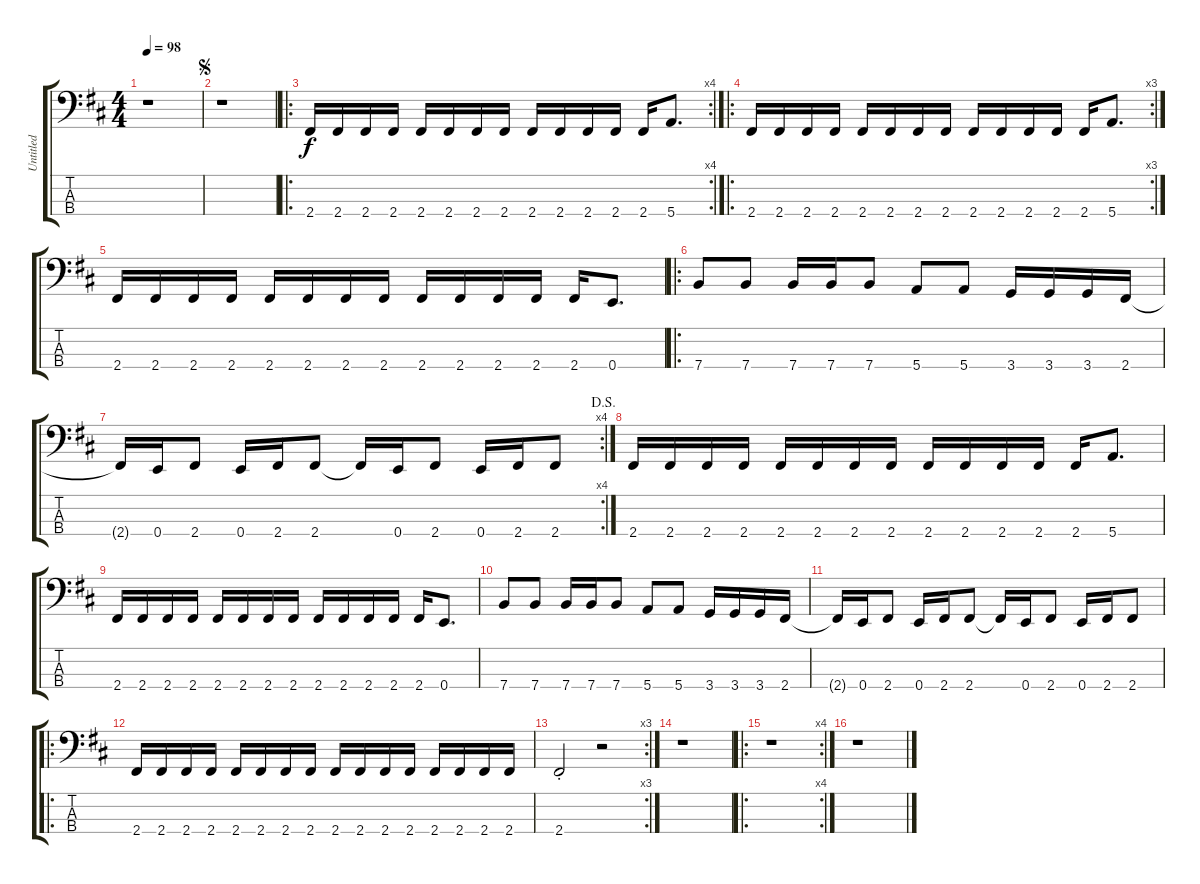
\track ("Untitled" "Untitled") {instrument electricbasspick}
\staff {score tabs}
\tuning (G2 D2 A1 E1) {hide}
\ts (4 4)
\tempo 98
\clef f4
\ks d
r.1{dy f instrument electricbasspick} |
\jump segno
r.1 |
\ro
\rc 4
2.4.16 2.4.16 2.4.16 2.4.16 2.4.16 2.4.16 2.4.16 2.4.16 2.4.16 2.4.16 2.4.16 2.4.16 2.4.16 5.4.8{d} |
\ro
\rc 3
2.4.16 2.4.16 2.4.16 2.4.16 2.4.16 2.4.16 2.4.16 2.4.16 2.4.16 2.4.16 2.4.16 2.4.16 2.4.16 5.4.8{d} |
2.4.16 2.4.16 2.4.16 2.4.16 2.4.16 2.4.16 2.4.16 2.4.16 2.4.16 2.4.16 2.4.16 2.4.16 2.4.16 0.4.8{d} |
\ro
7.4.8 7.4.8 7.4.16 7.4.16 7.4.8 5.4.8 5.4.8 3.4.16 3.4.16 3.4.16 2.4.16 |
\rc 4
\jump dalsegno
2.4{t}.16 0.4.16 2.4.8 0.4.16 2.4.16 2.4.8 2.4{t}.16 0.4.16 2.4.8 0.4.16 2.4.16 2.4.8 |
2.4.16 2.4.16 2.4.16 2.4.16 2.4.16 2.4.16 2.4.16 2.4.16 2.4.16 2.4.16 2.4.16 2.4.16 2.4.16 5.4.8{d} |
2.4.16 2.4.16 2.4.16 2.4.16 2.4.16 2.4.16 2.4.16 2.4.16 2.4.16 2.4.16 2.4.16 2.4.16 2.4.16 0.4.8{d} |
7.4.8 7.4.8 7.4.16 7.4.16 7.4.8 5.4.8 5.4.8 3.4.16 3.4.16 3.4.16 2.4.16 |
2.4{t}.16 0.4.16 2.4.8 0.4.16 2.4.16 2.4.8 2.4{t}.16 0.4.16 2.4.8 0.4.16 2.4.16 2.4.8 |
\ro
2.4.16 2.4.16 2.4.16 2.4.16 2.4.16 2.4.16 2.4.16 2.4.16 2.4.16 2.4.16 2.4.16 2.4.16 2.4.16 2.4.16 2.4.16 2.4.16 |
\rc 3
2.4{st}.2 r.2 |
r.1 |
\ro
\rc 4
r.1 |
r.1
